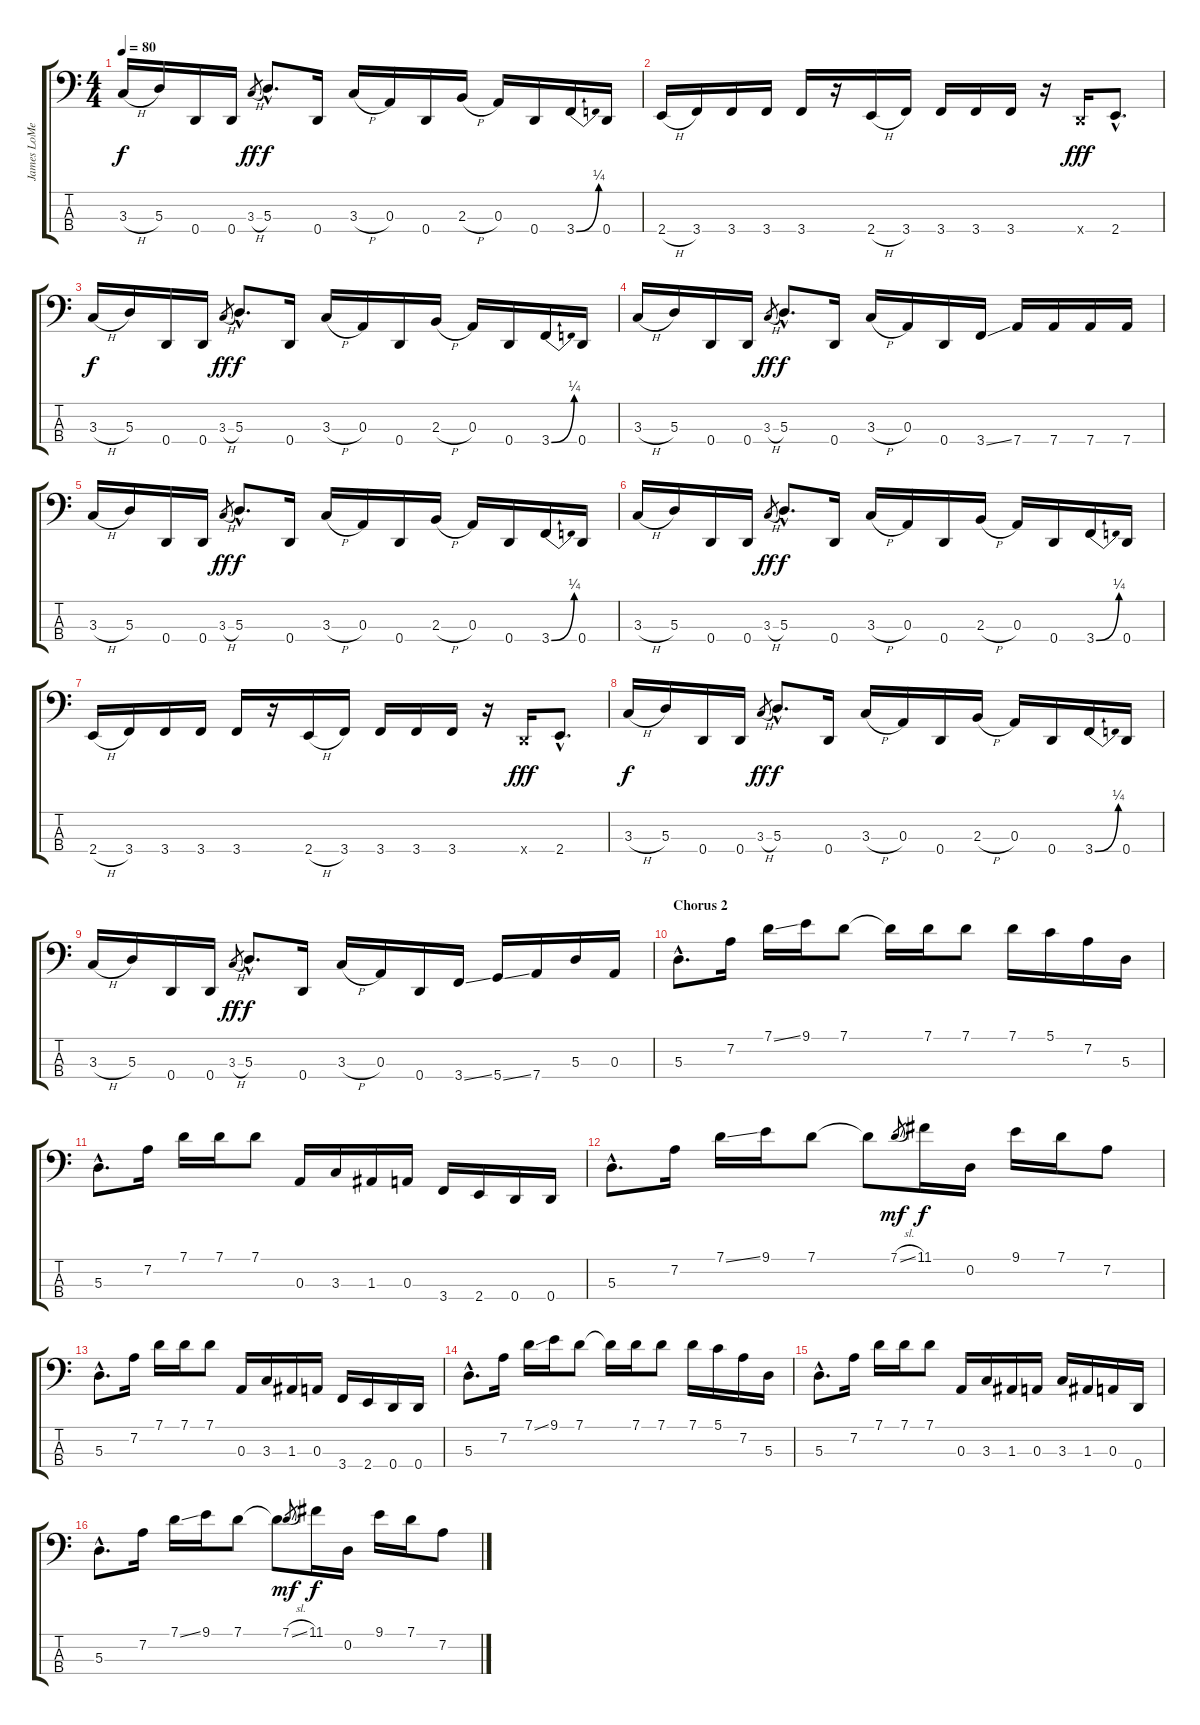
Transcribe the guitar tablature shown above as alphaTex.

\track ("James LoMenzo (Bass)" "James LoMe") {instrument electricbassfinger}
\staff {score tabs}
\tuning (G2 D2 A1 D1) {hide}
\ts (4 4)
\tempo 80
\clef f4
\ks c
3.3{h}.16{dy f} 5.3.16 0.4.16 0.4.16 3.3{h}.8{gr dy ff} 5.3{hac}.8{d dy f} 0.4.16 3.3{h}.16 0.3.16 0.4.16 2.3{h}.16 0.3.16 0.4.16 3.4{be (bend 0 0 60 1)}.16 0.4.16 |
2.4{h}.16 3.4.16 3.4.16 3.4.16 3.4.16 r.16 2.4{h}.16 3.4.16 3.4.16 3.4.16 3.4.16 r.16 0.4{x}.16{dy fff} 2.4{hac}.8{d} |
3.3{h}.16{dy f} 5.3.16 0.4.16 0.4.16 3.3{h}.8{gr dy ff} 5.3{hac}.8{d dy f} 0.4.16 3.3{h}.16 0.3.16 0.4.16 2.3{h}.16 0.3.16 0.4.16 3.4{be (bend 0 0 60 1)}.16 0.4.16 |
3.3{h}.16 5.3.16 0.4.16 0.4.16 3.3{h}.8{gr dy ff} 5.3{hac}.8{d dy f} 0.4.16 3.3{h}.16 0.3.16 0.4.16 3.4{ss}.16 7.4.16 7.4.16 7.4.16 7.4.16 |
3.3{h}.16 5.3.16 0.4.16 0.4.16 3.3{h}.8{gr dy ff} 5.3{hac}.8{d dy f} 0.4.16 3.3{h}.16 0.3.16 0.4.16 2.3{h}.16 0.3.16 0.4.16 3.4{be (bend 0 0 60 1)}.16 0.4.16 |
3.3{h}.16 5.3.16 0.4.16 0.4.16 3.3{h}.8{gr dy ff} 5.3{hac}.8{d dy f} 0.4.16 3.3{h}.16 0.3.16 0.4.16 2.3{h}.16 0.3.16 0.4.16 3.4{be (bend 0 0 60 1)}.16 0.4.16 |
2.4{h}.16 3.4.16 3.4.16 3.4.16 3.4.16 r.16 2.4{h}.16 3.4.16 3.4.16 3.4.16 3.4.16 r.16 0.4{x}.16{dy fff} 2.4{hac}.8{d} |
3.3{h}.16{dy f} 5.3.16 0.4.16 0.4.16 3.3{h}.8{gr dy ff} 5.3{hac}.8{d dy f} 0.4.16 3.3{h}.16 0.3.16 0.4.16 2.3{h}.16 0.3.16 0.4.16 3.4{be (bend 0 0 60 1)}.16 0.4.16 |
3.3{h}.16 5.3.16 0.4.16 0.4.16 3.3{h}.8{gr dy ff} 5.3{hac}.8{d dy f} 0.4.16 3.3{h}.16 0.3.16 0.4.16 3.4{ss}.16 5.4{ss}.16 7.4.16 5.3.16 0.3.16 |
\section ("" "Chorus 2")
5.3{hac}.8{d} 7.2.16 7.1{ss}.16 9.1.16 7.1.8 7.1{t}.16 7.1.16 7.1.8 7.1.16 5.1.16 7.2.16 5.3.16 |
5.3{hac}.8{d} 7.2.16 7.1.16 7.1.16 7.1.8 0.3.16 3.3.16 1.3.16 0.3.16 3.4.16 2.4.16 0.4.16 0.4.16 |
5.3{hac}.8{d} 7.2.16 7.1{ss}.16 9.1.16 7.1.8 7.1{t}.8 7.1{sl}.8{gr dy mf} 11.1.16{dy f} 0.2.16 9.1.16 7.1.16 7.2.8 |
5.3{hac}.8{d} 7.2.16 7.1.16 7.1.16 7.1.8 0.3.16 3.3.16 1.3.16 0.3.16 3.4.16 2.4.16 0.4.16 0.4.16 |
5.3{hac}.8{d} 7.2.16 7.1{ss}.16 9.1.16 7.1.8 7.1{t}.16 7.1.16 7.1.8 7.1.16 5.1.16 7.2.16 5.3.16 |
5.3{hac}.8{d} 7.2.16 7.1.16 7.1.16 7.1.8 0.3.16 3.3.16 1.3.16 0.3.16 3.3.16 1.3.16 0.3.16 0.4.16 |
5.3{hac}.8{d} 7.2.16 7.1{ss}.16 9.1.16 7.1.8 7.1{t}.8 7.1{sl}.8{gr dy mf} 11.1.16{dy f} 0.2.16 9.1.16 7.1.16 7.2.8
